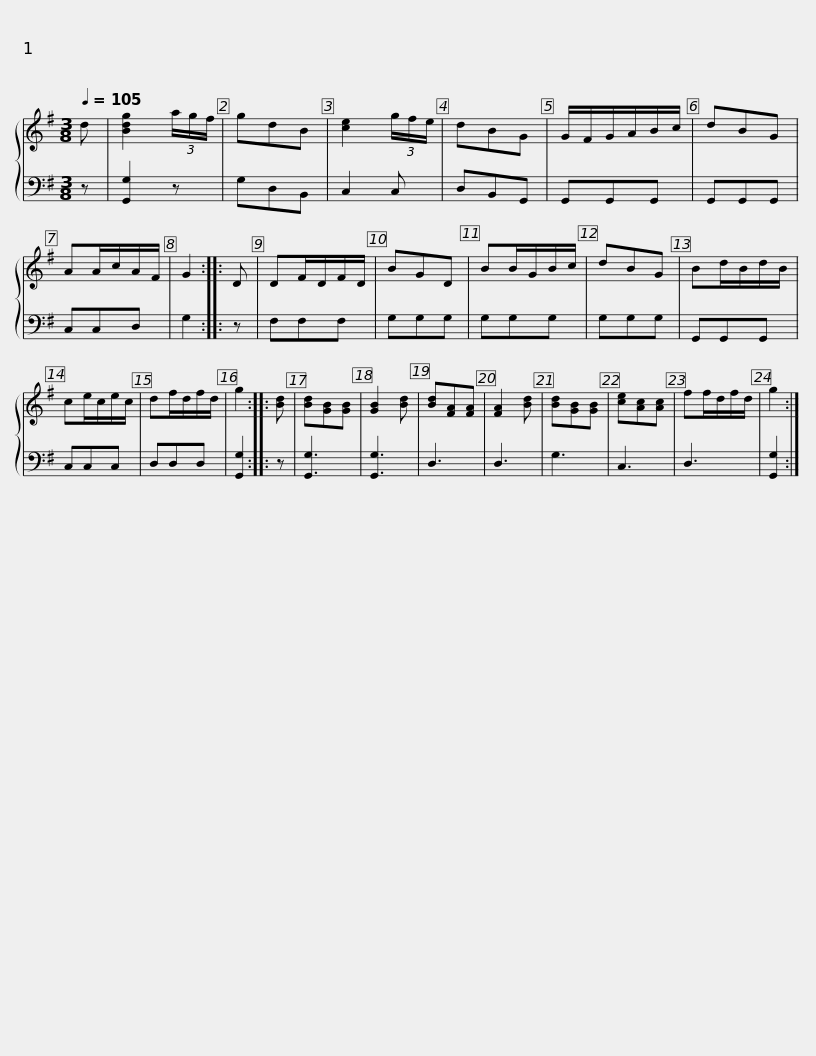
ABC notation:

X:1
%%score { 1 | 2 }
L:1/8
Q:1/4=105
M:3/8
I:linebreak $
K:G
V:1 treble
V:2 bass
V:1
 d | [Bdg]2 (3a/g/f/ | gdB | [ce]2 (3g/f/e/ | dBG | %5
 G/F/G/A/B/c/ | dBG | AA/c/A/F/ | G2 :: D | %10
 DF/D/F/D/ | BGD |$ BB/G/B/c/ | dBG | Bd/B/d/B/ | %15
 ce/c/e/c/ | df/d/f/d/ | g2 :: [Bd] | [Bd][GB][GB] | %20
 [GB]2 [Bd] | [Bd][FA][FA] | [FA]2 [Bd] | [Bd][GB][GB] |$ [ce][Ac][Ac] | %25
 ff/d/f/d/ | g2 :| %27
V:2
 z | [G,,G,]2 z | G,D,B,, | C,2 C, | D,B,,G,, | %5
 G,,G,,G,, | G,,G,,G,, | C,C,D, | G,2 :: z | %10
 F,F,F, | G,G,G, |$ G,G,G, | G,G,G, | G,,G,,G,, | %15
 C,C,C, | D,D,D, | [G,,G,]2 :: z | [G,,G,]3 | %20
 [G,,G,]3 | D,3 | D,3 | G,3 |$ C,3 | %25
 D,3 | [G,,G,]2 :| %27
